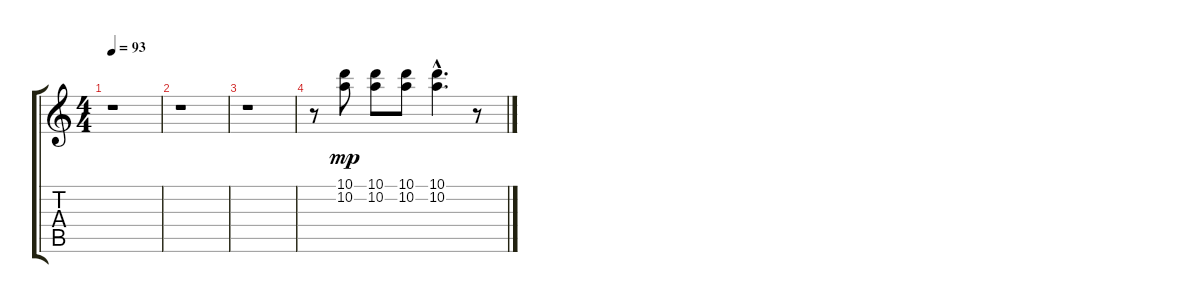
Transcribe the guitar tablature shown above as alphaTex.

\track "" {instrument overdrivenguitar}
\staff {score tabs}
\tuning (E4 B3 G3 D3 A2 E2) {hide}
\ts (4 4)
\tempo 93
\clef g2
\ks c
r.1{dy f} |
r.1 |
r.1 |
r.8 (10.1 10.2).8{dy mp} (10.1 10.2).8 (10.1 10.2).8 (10.1{hac} 10.2{hac}).4{d} r.8
